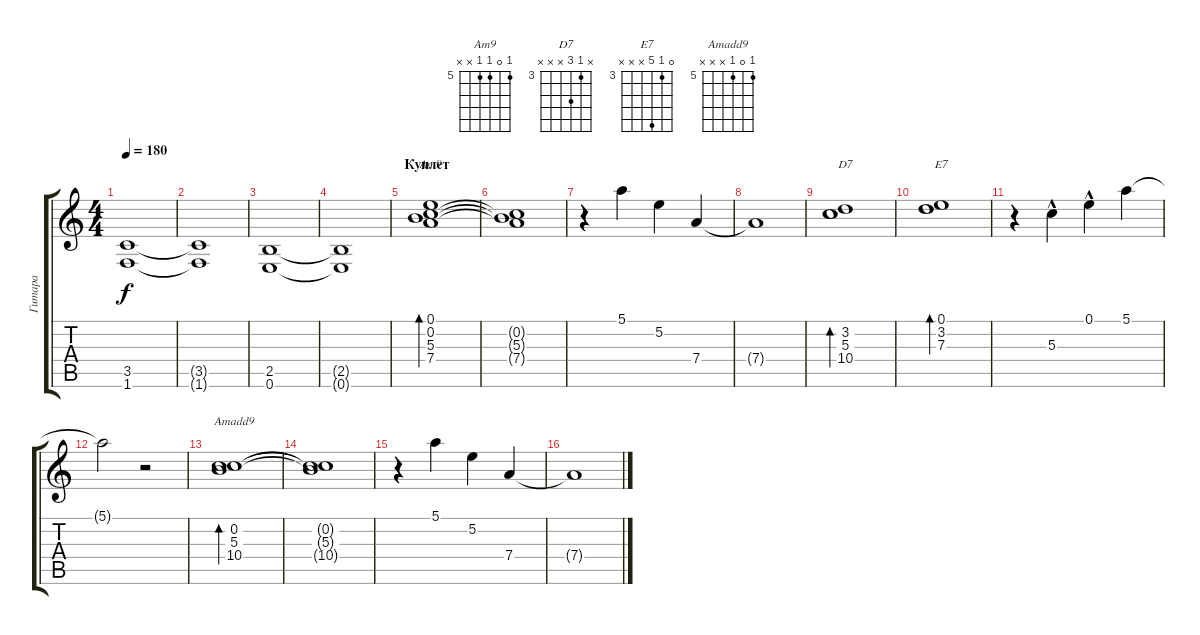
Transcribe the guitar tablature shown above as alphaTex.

\track ("Гитара" "Гитара") {instrument overdrivenguitar}
\staff {score tabs}
\tuning (E4 B3 G3 D3 A2 E2) {hide}
\chord ("Am9" 5 0 5 5 x x) {firstfret 5}
\chord ("D7" x 3 5 x x x) {firstfret 3}
\chord ("E7" 0 3 7 x x x) {firstfret 3}
\chord ("Amadd9" 5 0 5 x x x) {firstfret 5}
\ts (4 4)
\tempo 180
\clef g2
\ks c
(3.5 1.6).1{dy f} |
(3.5{t} 1.6{t}).1 |
(2.5 0.6).1 |
(2.5{t} 0.6{t}).1 |
\section ("" "Куплет")
(0.1 0.2 5.3 7.4).1{bd 240 ch "Am9" volume 14 instrument electricguitarclean} |
(0.2{t} 5.3{t} 7.4{t}).1 |
r.4 5.1.4 5.2.4 7.4.4 |
7.4{t}.1 |
(3.2 5.3 10.4).1{bd 240 ch "D7"} |
(0.1 3.2 7.3).1{bd 240 ch "E7"} |
r.4 5.3{hac}.4 0.1{hac}.4 5.1.4 |
5.1{t}.2 r.2 |
(0.2 5.3 10.4).1{bd 240 ch "Amadd9"} |
(0.2{t} 5.3{t} 10.4{t}).1 |
r.4 5.1.4 5.2.4 7.4.4 |
7.4{t}.1
